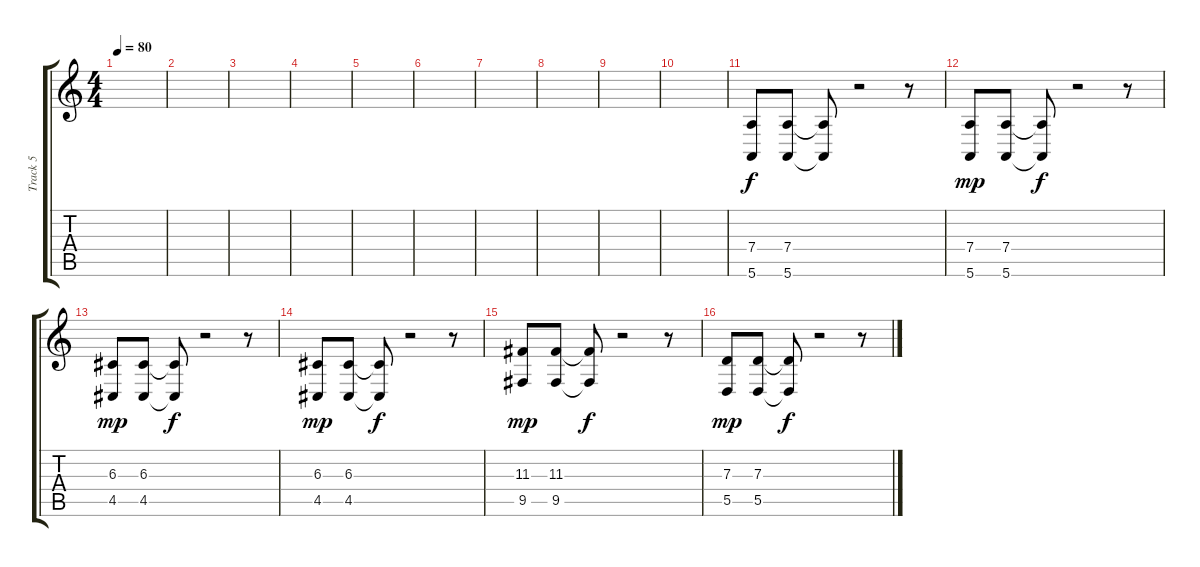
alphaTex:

\track ("Track 5" "Track 5") {instrument stringensemble1}
\staff {score tabs}
\tuning (E4 B3 G3 D3 A2 E2) {hide}
\ts (4 4)
\tempo 80
\clef g2
\ks c
|
|
|
|
|
|
|
|
|
|
(7.4 5.6).8 (7.4 5.6).8 (7.4{t} 5.6{t}).8{dy f} r.2 r.8 |
(7.4 5.6).8{dy mp} (7.4 5.6).8 (7.4{t} 5.6{t}).8{dy f} r.2 r.8 |
(6.3 4.5).8{dy mp} (6.3 4.5).8 (6.3{t} 4.5{t}).8{dy f} r.2 r.8 |
(6.3 4.5).8{dy mp} (6.3 4.5).8 (6.3{t} 4.5{t}).8{dy f} r.2 r.8 |
(11.3 9.5).8{dy mp} (11.3 9.5).8 (11.3{t} 9.5{t}).8{dy f} r.2 r.8 |
(7.3 5.5).8{dy mp} (7.3 5.5).8 (7.3{t} 5.5{t}).8{dy f} r.2 r.8
